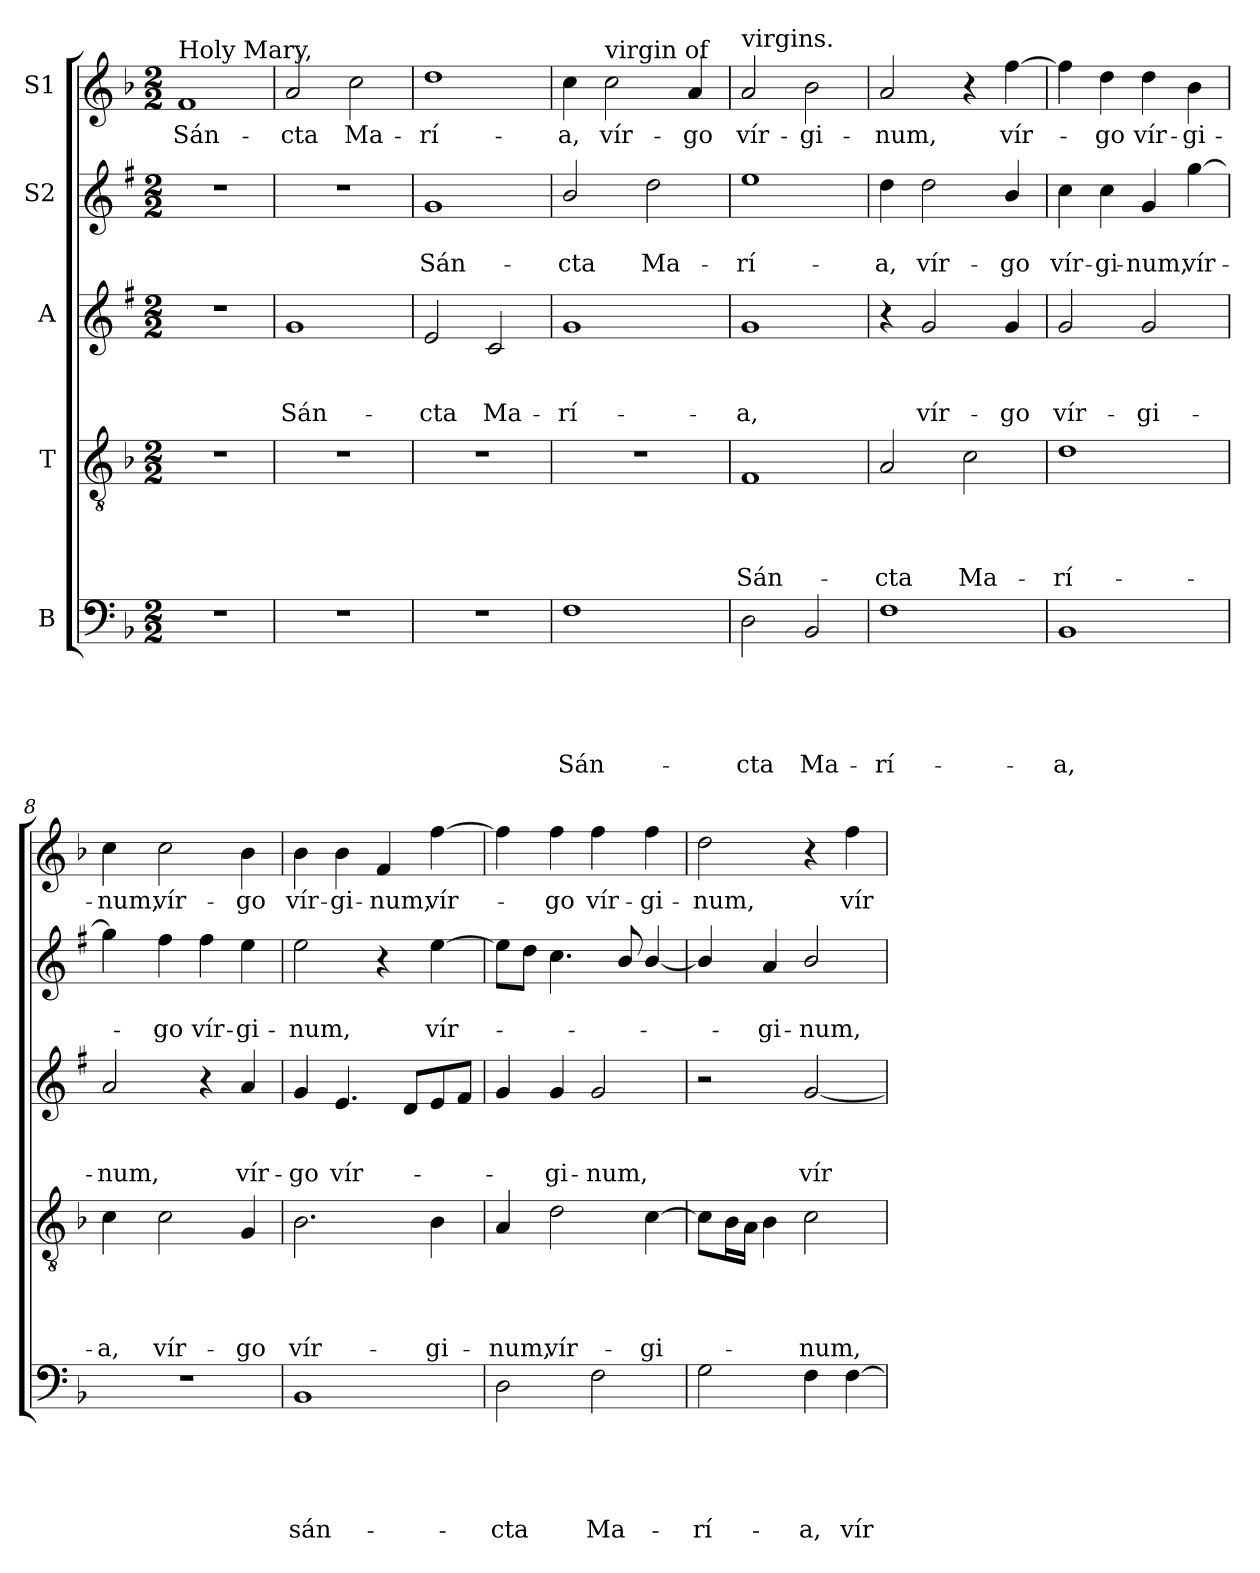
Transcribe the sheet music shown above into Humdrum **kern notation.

**kern	**text	**text	**text	**text	**text	**kern	**text	**text	**text	**text	**kern	**text	**text	**text	**kern	**text	**text	**kern	**text
*part5	*part5	*part5	*part5	*part5	*part5	*part4	*part4	*part4	*part4	*part4	*part3	*part3	*part3	*part3	*part2	*part2	*part2	*part1	*part1
*staff5	*staff5	*staff5	*staff5	*staff5	*staff5	*staff4	*staff4	*staff4	*staff4	*staff4	*staff3	*staff3	*staff3	*staff3	*staff2	*staff2	*staff2	*staff1	*staff1
*I"B	*	*	*	*	*	*I"T	*	*	*	*	*I"A	*	*	*	*I"S2	*	*	*I"S1	*
*clefF4	*	*	*	*	*	*clefGv2	*	*	*	*	*clefG2	*	*	*	*clefG2	*	*	*clefG2	*
*	*	*	*	*	*	*	*	*	*	*	*ITrd1c2	*	*	*	*ITrd1c2	*	*	*	*
*k[b-]	*	*	*	*	*	*k[b-]	*	*	*	*	*k[b-]	*	*	*	*k[b-]	*	*	*k[b-]	*
*F:	*	*	*	*	*	*F:	*	*	*	*	*F:	*	*	*	*F:	*	*	*F:	*
*M2/2	*	*	*	*	*	*M2/2	*	*	*	*	*M2/2	*	*	*	*M2/2	*	*	*M2/2	*
=1	=1	=1	=1	=1	=1	=1	=1	=1	=1	=1	=1	=1	=1	=1	=1	=1	=1	=1	=1
!	!	!	!	!	!	!	!	!	!	!	!	!	!	!	!	!	!	!LO:TX:a:t=Holy Mary,	!
!	!	!	!	!	!	!	!	!	!	!	!	!	!	!	!	!	!	!	!LO:LY:b
1r	.	.	.	.	.	1r	.	.	.	.	1r	.	.	.	1r	.	.	1f	Sán-
=2	=2	=2	=2	=2	=2	=2	=2	=2	=2	=2	=2	=2	=2	=2	=2	=2	=2	=2	=2
!	!	!	!	!	!	!	!	!	!	!	!	!	!	!LO:LY:b	!	!	!	!	!LO:LY:b
1r	.	.	.	.	.	1r	.	.	.	.	1f	.	.	Sán-	1r	.	.	2a/	-cta
!	!	!	!	!	!	!	!	!	!	!	!	!	!	!	!	!	!	!	!LO:LY:b
.	.	.	.	.	.	.	.	.	.	.	.	.	.	.	.	.	.	2cc\	Ma-
=3	=3	=3	=3	=3	=3	=3	=3	=3	=3	=3	=3	=3	=3	=3	=3	=3	=3	=3	=3
!	!	!	!	!	!	!	!	!	!	!	!	!	!	!LO:LY:b	!	!	!LO:LY:b	!	!LO:LY:b
1r	.	.	.	.	.	1r	.	.	.	.	2d/	.	.	-cta	1f	.	Sán-	1dd	-rí-
!	!	!	!	!	!	!	!	!	!	!	!	!	!	!LO:LY:b	!	!	!	!	!
.	.	.	.	.	.	.	.	.	.	.	2B-/	.	.	Ma-	.	.	.	.	.
=4	=4	=4	=4	=4	=4	=4	=4	=4	=4	=4	=4	=4	=4	=4	=4	=4	=4	=4	=4
!	!	!	!	!	!LO:LY:b	!	!	!	!	!	!	!	!	!LO:LY:b	!	!	!LO:LY:b	!	!LO:LY:b
1F	.	.	.	.	Sán-	1r	.	.	.	.	1f	.	.	-rí-	2a/	.	-cta	4cc\	-a,
!	!	!	!	!	!	!	!	!	!	!	!	!	!	!	!	!	!	!LO:TX:a:t=virgin of	!
!	!	!	!	!	!	!	!	!	!	!	!	!	!	!	!	!	!	!	!LO:LY:b
.	.	.	.	.	.	.	.	.	.	.	.	.	.	.	.	.	.	2cc\	vír-
!	!	!	!	!	!	!	!	!	!	!	!	!	!	!	!	!	!LO:LY:b	!	!
.	.	.	.	.	.	.	.	.	.	.	.	.	.	.	2cc\	.	Ma-	.	.
!	!	!	!	!	!	!	!	!	!	!	!	!	!	!	!	!	!	!	!LO:LY:b
.	.	.	.	.	.	.	.	.	.	.	.	.	.	.	.	.	.	4a/	-go
=5	=5	=5	=5	=5	=5	=5	=5	=5	=5	=5	=5	=5	=5	=5	=5	=5	=5	=5	=5
!	!	!	!	!	!	!	!	!	!	!	!	!	!	!	!	!	!	!LO:TX:a:t=virgins.	!
!	!	!	!	!	!LO:LY:b	!	!	!	!	!LO:LY:b	!	!	!	!LO:LY:b	!	!	!LO:LY:b	!	!LO:LY:b
2D\	.	.	.	.	-cta	1F	.	.	.	Sán-	1f	.	.	-a,	1dd	.	-rí-	2a/	vír-
!	!	!	!	!	!LO:LY:b	!	!	!	!	!	!	!	!	!	!	!	!	!	!LO:LY:b
2BB-/	.	.	.	.	Ma-	.	.	.	.	.	.	.	.	.	.	.	.	2b-\	-gi-
=6	=6	=6	=6	=6	=6	=6	=6	=6	=6	=6	=6	=6	=6	=6	=6	=6	=6	=6	=6
!	!	!	!	!	!LO:LY:b	!	!	!	!	!LO:LY:b	!	!	!	!	!	!	!LO:LY:b	!	!LO:LY:b
1F	.	.	.	.	-rí-	2A/	.	.	.	-cta	4r	.	.	.	4cc\	.	-a,	2a/	-num,
!	!	!	!	!	!	!	!	!	!	!	!	!	!	!LO:LY:b	!	!	!LO:LY:b	!	!
.	.	.	.	.	.	.	.	.	.	.	2f/	.	.	vír-	2cc\	.	vír-	.	.
!	!	!	!	!	!	!	!	!	!	!LO:LY:b	!	!	!	!	!	!	!	!	!
.	.	.	.	.	.	2c\	.	.	.	Ma-	.	.	.	.	.	.	.	4r	.
!	!	!	!	!	!	!	!	!	!	!	!	!	!	!LO:LY:b	!	!	!LO:LY:b	!	!LO:LY:b
.	.	.	.	.	.	.	.	.	.	.	4f/	.	.	-go	4a/	.	-go	[4ff\	vír-
!!LO:PB:g=z
=7	=7	=7	=7	=7	=7	=7	=7	=7	=7	=7	=7	=7	=7	=7	=7	=7	=7	=7	=7
!	!	!	!	!	!LO:LY:b	!	!	!	!	!LO:LY:b	!	!	!	!LO:LY:b	!	!	!LO:LY:b	!	!
1BB-	.	.	.	.	-a,	1d	.	.	.	-rí-	2f/	.	.	vír-	4b-\	.	vír-	4ff\]	.
!	!	!	!	!	!	!	!	!	!	!	!	!	!	!	!	!	!LO:LY:b	!	!LO:LY:b
.	.	.	.	.	.	.	.	.	.	.	.	.	.	.	4b-\	.	-gi-	4dd\	-go
!	!	!	!	!	!	!	!	!	!	!	!	!	!	!LO:LY:b	!	!	!LO:LY:b	!	!LO:LY:b
.	.	.	.	.	.	.	.	.	.	.	2f/	.	.	-gi-	4f/	.	-num,	4dd\	vír-
!	!	!	!	!	!	!	!	!	!	!	!	!	!	!	!	!	!LO:LY:b	!	!LO:LY:b
.	.	.	.	.	.	.	.	.	.	.	.	.	.	.	[4ff\	.	vír-	4b-\	-gi-
=8	=8	=8	=8	=8	=8	=8	=8	=8	=8	=8	=8	=8	=8	=8	=8	=8	=8	=8	=8
!	!	!	!	!	!	!	!	!	!	!LO:LY:b	!	!	!	!LO:LY:b	!	!	!	!	!LO:LY:b
1r	.	.	.	.	.	4c\	.	.	.	-a,	2g/	.	.	-num,	4ff\]	.	.	4cc\	-num,
!	!	!	!	!	!	!	!	!	!	!LO:LY:b	!	!	!	!	!	!	!LO:LY:b	!	!LO:LY:b
.	.	.	.	.	.	2c\	.	.	.	vír-	.	.	.	.	4ee\	.	-go	2cc\	vír-
!	!	!	!	!	!	!	!	!	!	!	!	!	!	!	!	!	!LO:LY:b	!	!
.	.	.	.	.	.	.	.	.	.	.	4r	.	.	.	4ee\	.	vír-	.	.
!	!	!	!	!	!	!	!	!	!	!LO:LY:b	!	!	!	!LO:LY:b	!	!	!LO:LY:b	!	!LO:LY:b
.	.	.	.	.	.	4G/	.	.	.	-go	4g/	.	.	vír-	4dd\	.	-gi-	4b-\	-go
=9	=9	=9	=9	=9	=9	=9	=9	=9	=9	=9	=9	=9	=9	=9	=9	=9	=9	=9	=9
!	!	!	!	!	!LO:LY:b	!	!	!	!	!LO:LY:b	!	!	!	!LO:LY:b	!	!	!LO:LY:b	!	!LO:LY:b
1BB-	.	.	.	.	sán-	2.B-\	.	.	.	vír-	4f/	.	.	-go	2dd\	.	-num,	4b-\	vír-
!	!	!	!	!	!	!	!	!	!	!	!	!	!	!LO:LY:b	!	!	!	!	!LO:LY:b
.	.	.	.	.	.	.	.	.	.	.	4.d/	.	.	vír-	.	.	.	4b-\	-gi-
!	!	!	!	!	!	!	!	!	!	!	!	!	!	!	!	!	!	!	!LO:LY:b
.	.	.	.	.	.	.	.	.	.	.	.	.	.	.	4r	.	.	4f/	-num,
.	.	.	.	.	.	.	.	.	.	.	8c/L	.	.	.	.	.	.	.	.
!	!	!	!	!	!	!	!	!	!	!LO:LY:b	!	!	!	!	!	!	!LO:LY:b	!	!LO:LY:b
.	.	.	.	.	.	4B-\	.	.	.	-gi-	8d/	.	.	.	[4dd\	.	vír-	[4ff\	vír-
.	.	.	.	.	.	.	.	.	.	.	8e/J	.	.	.	.	.	.	.	.
=10	=10	=10	=10	=10	=10	=10	=10	=10	=10	=10	=10	=10	=10	=10	=10	=10	=10	=10	=10
!	!	!	!	!	!LO:LY:b	!	!	!	!	!LO:LY:b	!	!	!	!	!	!	!	!	!
2D\	.	.	.	.	-cta	4A/	.	.	.	-num,	4f/	.	.	.	8dd\L]	.	.	4ff\]	.
.	.	.	.	.	.	.	.	.	.	.	.	.	.	.	8cc\J	.	.	.	.
!	!	!	!	!	!	!	!	!	!	!LO:LY:b	!	!	!	!LO:LY:b	!	!	!	!	!LO:LY:b
.	.	.	.	.	.	2d\	.	.	.	vír-	4f/	.	.	-gi-	4.b-\	.	.	4ff\	-go
!	!	!	!	!	!LO:LY:b	!	!	!	!	!	!	!	!	!LO:LY:b	!	!	!	!	!LO:LY:b
2F\	.	.	.	.	Ma-	.	.	.	.	.	2f/	.	.	-num,	.	.	.	4ff\	vír-
.	.	.	.	.	.	.	.	.	.	.	.	.	.	.	8a/	.	.	.	.
!	!	!	!	!	!	!	!	!	!	!LO:LY:b	!	!	!	!	!	!	!	!	!LO:LY:b
.	.	.	.	.	.	[4c\	.	.	.	-gi-	.	.	.	.	[4a/	.	.	4ff\	-gi-
=11	=11	=11	=11	=11	=11	=11	=11	=11	=11	=11	=11	=11	=11	=11	=11	=11	=11	=11	=11
!	!	!	!	!	!LO:LY:b	!	!	!	!	!	!	!	!	!	!	!	!	!	!LO:LY:b
2G\	.	.	.	.	-rí-	8c\L]	.	.	.	.	2r	.	.	.	4a/]	.	.	2dd\	-num,
.	.	.	.	.	.	16B-\L	.	.	.	.	.	.	.	.	.	.	.	.	.
.	.	.	.	.	.	16A\JJ	.	.	.	.	.	.	.	.	.	.	.	.	.
!	!	!	!	!	!	!	!	!	!	!	!	!	!	!	!	!	!LO:LY:b	!	!
.	.	.	.	.	.	4B-\	.	.	.	.	.	.	.	.	4g/	.	-gi-	.	.
!	!	!	!	!	!LO:LY:b	!	!	!	!	!LO:LY:b	!	!	!	!LO:LY:b	!	!	!LO:LY:b	!	!
4F\	.	.	.	.	-a,	2c\	.	.	.	-num,	[2f/	.	.	vír-	2a/	.	-num,	4r	.
!	!	!	!	!	!LO:LY:b	!	!	!	!	!	!	!	!	!	!	!	!	!	!LO:LY:b
[4F\	.	.	.	.	vír-	.	.	.	.	.	.	.	.	.	.	.	.	4ff\	vír-
=	=	=	=	=	=	=	=	=	=	=	=	=	=	=	=	=	=	=	=
*-	*-	*-	*-	*-	*-	*-	*-	*-	*-	*-	*-	*-	*-	*-	*-	*-	*-	*-	*-
